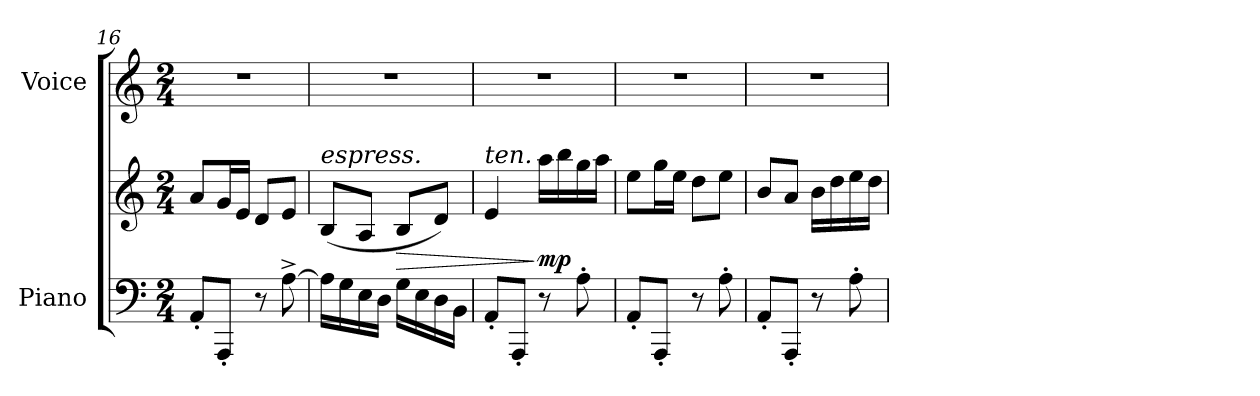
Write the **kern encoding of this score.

**kern	**kern	**dynam	**kern
*part2	*part2	*part2	*part1
*staff3	*staff2	*staff2/3	*staff1
*I"Piano	*	*	*I"Voice
*I'Pno	*	*	*
*clefF4	*clefG2	*	*clefG2
*k[]	*k[]	*	*k[]
*M2/4	*M2/4	*	*M2/4
=16	=16	=16	=16
8AA'/L	8a/L	.	2r
8AAA'/J	16g/L	.	.
.	16e/JJ	.	.
8r	8d/L	.	.
[8A^\	8e/J	.	.
=17	=17	=17	=17
!	!LO:TX:a:i:t=espress.	!	!
16A\LL]	(<8B/L	.	2r
16G\	.	.	.
16E\	8A/J	.	.
16D\JJ	.	.	.
!	!	!LO:HP:b	!
16G\LL	8B/L	>	.
16E\	.	.	.
16D\	8d/J)	.	.
16BB\JJ	.	.	.
=18	=18	=18	=18
!	!LO:TX:a:i:t=ten.	!	!
8AA'/L	4e/	.	2r
8AAA'/J	.	.	.
!	!	!LO:DY:n=1:b	!
8r	16aa\LL	] mp	.
.	16bb\	.	.
8A'\	16gg\	.	.
.	16aa\JJ	.	.
!!LO:LB:g=z
=19	=19	=19	=19
8AA'/L	8ee\L	.	2r
8AAA'/J	16gg\L	.	.
.	16ee\JJ	.	.
8r	8dd\L	.	.
8A'\	8ee\J	.	.
=20	=20	=20	=20
8AA'/L	8b/L	.	2r
8AAA'/J	8a/J	.	.
8r	16b\LL	.	.
.	16dd\	.	.
8A'\	16ee\	.	.
.	16dd\JJ	.	.
=	=	=	=
*-	*-	*-	*-
